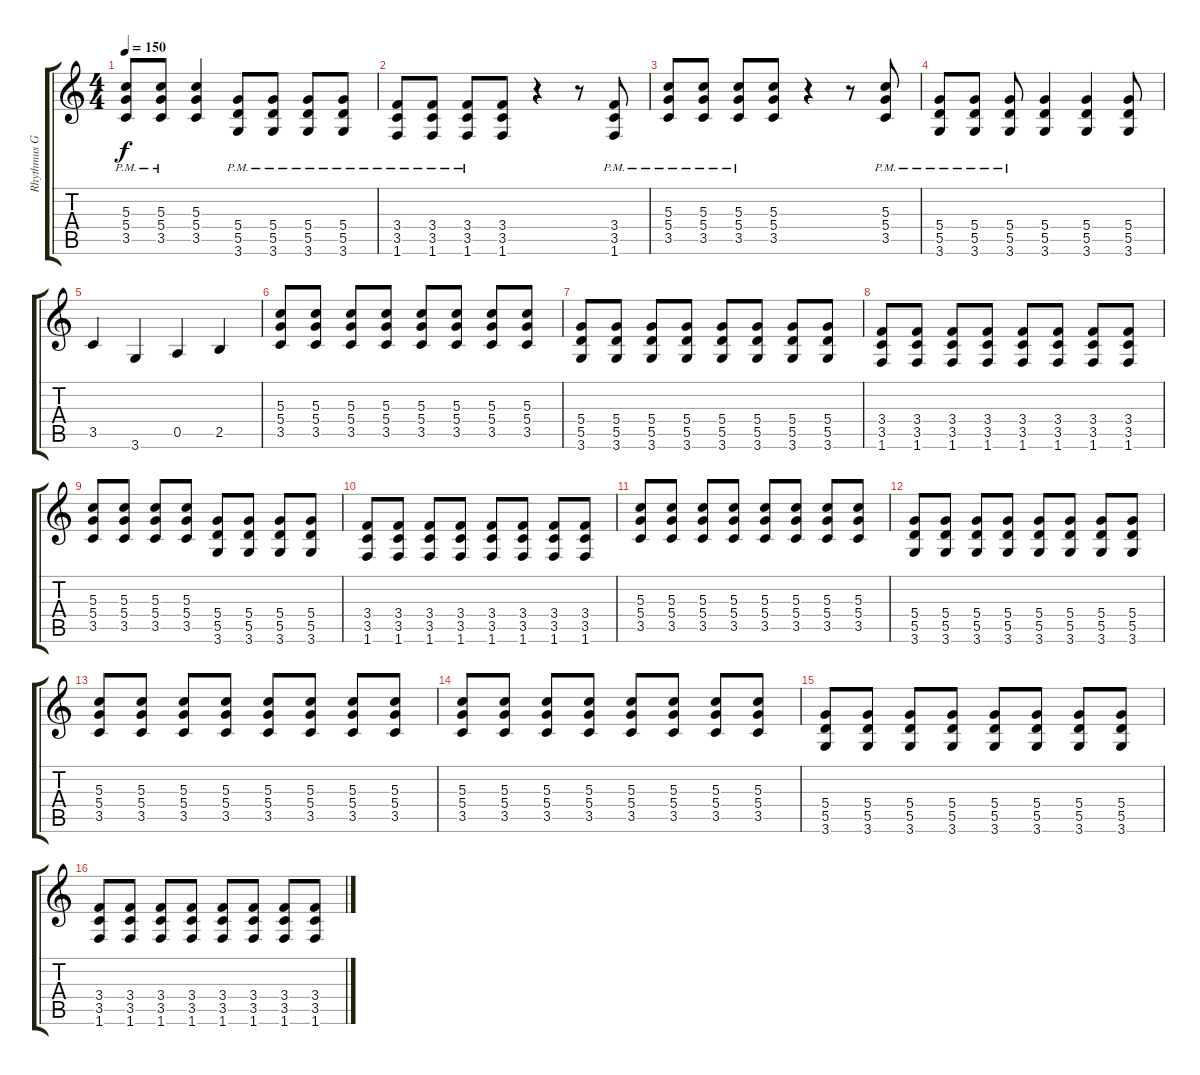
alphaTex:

\track ("Rhythmus Gitarre" "Rhythmus G") {instrument distortionguitar}
\staff {score tabs}
\tuning (E4 B3 G3 D3 A2 E2) {hide}
\ts (4 4)
\tempo 150
\clef g2
\ks c
(5.3{pm} 5.4{pm} 3.5{pm}).8{dy f} (5.3{pm} 5.4{pm} 3.5{pm}).8 (5.3 5.4 3.5).4 (5.4{pm} 5.5{pm} 3.6{pm}).8 (5.4{pm} 5.5{pm} 3.6{pm}).8 (5.4{pm} 5.5{pm} 3.6{pm}).8 (5.4{pm} 5.5 3.6).8 |
(3.4{pm} 3.5{pm} 1.6{pm}).8 (3.4{pm} 3.5{pm} 1.6{pm}).8 (3.4{pm} 3.5{pm} 1.6{pm}).8 (3.4 3.5 1.6).8 r.4 r.8 (3.4{pm} 3.5 1.6).8 |
(5.3{pm} 5.4{pm} 3.5{pm}).8 (5.3{pm} 5.4{pm} 3.5{pm}).8 (5.3{pm} 5.4{pm} 3.5{pm}).8 (5.3 5.4 3.5).8 r.4 r.8 (5.3{pm} 5.4 3.5).8 |
(5.4{pm} 5.5{pm} 3.6{pm}).8 (5.4{pm} 5.5{pm} 3.6{pm}).8 (5.4{pm} 5.5{pm} 3.6{pm}).8 (5.4 5.5 3.6).4 (5.4 5.5 3.6).4 (5.4 5.5 3.6).8 |
3.5.4 3.6.4 0.5.4 2.5.4 |
(5.3 5.4 3.5).8 (5.3 5.4 3.5).8 (5.3 5.4 3.5).8 (5.3 5.4 3.5).8 (5.3 5.4 3.5).8 (5.3 5.4 3.5).8 (5.3 5.4 3.5).8 (5.3 5.4 3.5).8 |
(5.4 5.5 3.6).8 (5.4 5.5 3.6).8 (5.4 5.5 3.6).8 (5.4 5.5 3.6).8 (5.4 5.5 3.6).8 (5.4 5.5 3.6).8 (5.4 5.5 3.6).8 (5.4 5.5 3.6).8 |
(3.4 3.5 1.6).8 (3.4 3.5 1.6).8 (3.4 3.5 1.6).8 (3.4 3.5 1.6).8 (3.4 3.5 1.6).8 (3.4 3.5 1.6).8 (3.4 3.5 1.6).8 (3.4 3.5 1.6).8 |
(5.3 5.4 3.5).8 (5.3 5.4 3.5).8 (5.3 5.4 3.5).8 (5.3 5.4 3.5).8 (5.4 5.5 3.6).8 (5.4 5.5 3.6).8 (5.4 5.5 3.6).8 (5.4 5.5 3.6).8 |
(3.4 3.5 1.6).8 (3.4 3.5 1.6).8 (3.4 3.5 1.6).8 (3.4 3.5 1.6).8 (3.4 3.5 1.6).8 (3.4 3.5 1.6).8 (3.4 3.5 1.6).8 (3.4 3.5 1.6).8 |
(5.3 5.4 3.5).8 (5.3 5.4 3.5).8 (5.3 5.4 3.5).8 (5.3 5.4 3.5).8 (5.3 5.4 3.5).8 (5.3 5.4 3.5).8 (5.3 5.4 3.5).8 (5.3 5.4 3.5).8 |
(5.4 5.5 3.6).8 (5.4 5.5 3.6).8 (5.4 5.5 3.6).8 (5.4 5.5 3.6).8 (5.4 5.5 3.6).8 (5.4 5.5 3.6).8 (5.4 5.5 3.6).8 (5.4 5.5 3.6).8 |
(5.3 5.4 3.5).8 (5.3 5.4 3.5).8 (5.3 5.4 3.5).8 (5.3 5.4 3.5).8 (5.3 5.4 3.5).8 (5.3 5.4 3.5).8 (5.3 5.4 3.5).8 (5.3 5.4 3.5).8 |
(5.3 5.4 3.5).8 (5.3 5.4 3.5).8 (5.3 5.4 3.5).8 (5.3 5.4 3.5).8 (5.3 5.4 3.5).8 (5.3 5.4 3.5).8 (5.3 5.4 3.5).8 (5.3 5.4 3.5).8 |
(5.4 5.5 3.6).8 (5.4 5.5 3.6).8 (5.4 5.5 3.6).8 (5.4 5.5 3.6).8 (5.4 5.5 3.6).8 (5.4 5.5 3.6).8 (5.4 5.5 3.6).8 (5.4 5.5 3.6).8 |
(3.4 3.5 1.6).8 (3.4 3.5 1.6).8 (3.4 3.5 1.6).8 (3.4 3.5 1.6).8 (3.4 3.5 1.6).8 (3.4 3.5 1.6).8 (3.4 3.5 1.6).8 (3.4 3.5 1.6).8
